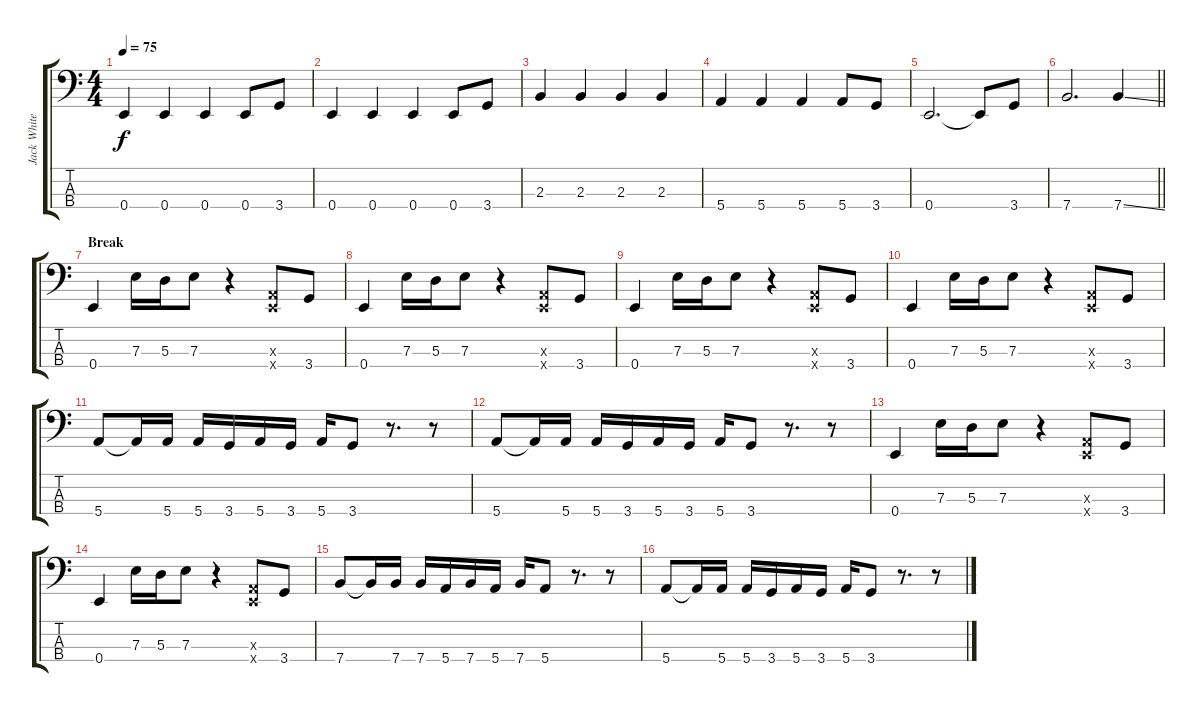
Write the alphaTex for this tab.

\track ("Jack White" "Jack White") {instrument electricbassfinger}
\staff {score tabs}
\tuning (G2 D2 A1 E1) {hide}
\ts (4 4)
\tempo 75
\clef f4
\ks c
0.4.4{dy f} 0.4.4 0.4.4 0.4.8 3.4.8 |
0.4.4 0.4.4 0.4.4 0.4.8 3.4.8 |
2.3.4 2.3.4 2.3.4 2.3.4 |
5.4.4 5.4.4 5.4.4 5.4.8 3.4.8 |
0.4.2{d} 0.4{t}.8 3.4.8 |
\barLineRight lightlight
7.4.2{d} 7.4{ss}.4 |
\section ("" "Break")
0.4.4{instrument electricbassfinger} 7.3.16 5.3.16 7.3.8 r.4 (0.3{x} 0.4{x}).8 3.4.8 |
0.4.4 7.3.16 5.3.16 7.3.8 r.4 (0.3{x} 0.4{x}).8 3.4.8 |
0.4.4 7.3.16 5.3.16 7.3.8 r.4 (0.3{x} 0.4{x}).8 3.4.8 |
0.4.4 7.3.16 5.3.16 7.3.8 r.4 (0.3{x} 0.4{x}).8 3.4.8 |
5.4.8 5.4{t}.16 5.4.16 5.4.16 3.4.16 5.4.16 3.4.16 5.4.16 3.4.8 r.8{d} r.8 |
5.4.8 5.4{t}.16 5.4.16 5.4.16 3.4.16 5.4.16 3.4.16 5.4.16 3.4.8 r.8{d} r.8 |
0.4.4 7.3.16 5.3.16 7.3.8 r.4 (0.3{x} 0.4{x}).8 3.4.8 |
0.4.4 7.3.16 5.3.16 7.3.8 r.4 (0.3{x} 0.4{x}).8 3.4.8 |
7.4.8 7.4{t}.16 7.4.16 7.4.16 5.4.16 7.4.16 5.4.16 7.4.16 5.4.8 r.8{d} r.8 |
5.4.8 5.4{t}.16 5.4.16 5.4.16 3.4.16 5.4.16 3.4.16 5.4.16 3.4.8 r.8{d} r.8
